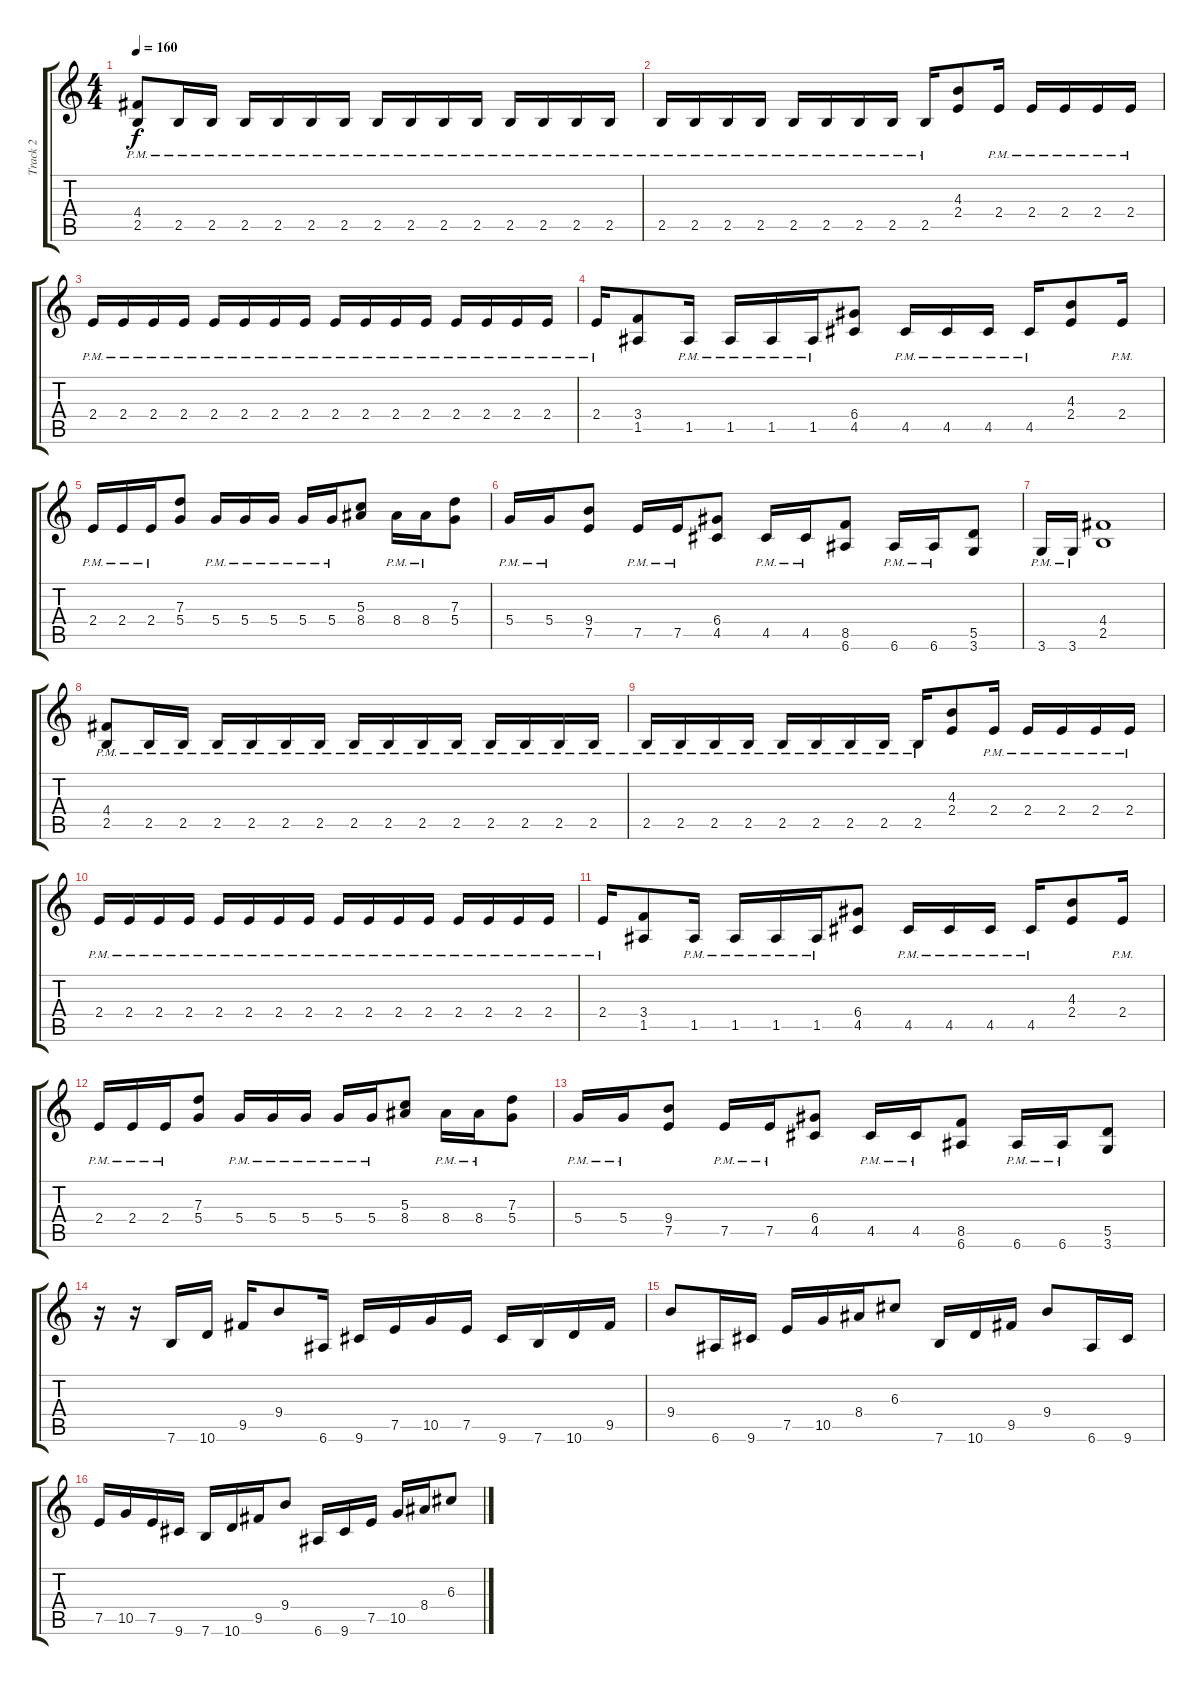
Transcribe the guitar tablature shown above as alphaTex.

\track ("Track 2" "Track 2") {instrument distortionguitar}
\staff {score tabs}
\tuning (E4 B3 G3 D3 A2 E2) {hide}
\ts (4 4)
\tempo 160
\clef g2
\ks c
(4.4 2.5{pm}).8{dy f} 2.5{pm}.16 2.5{pm}.16 2.5{pm}.16 2.5{pm}.16 2.5{pm}.16 2.5{pm}.16 2.5{pm}.16 2.5{pm}.16 2.5{pm}.16 2.5{pm}.16 2.5{pm}.16 2.5{pm}.16 2.5{pm}.16 2.5{pm}.16 |
2.5{pm}.16 2.5{pm}.16 2.5{pm}.16 2.5{pm}.16 2.5{pm}.16 2.5{pm}.16 2.5{pm}.16 2.5{pm}.16 2.5{pm}.16 (4.3 2.4).8 2.4{pm}.16 2.4{pm}.16 2.4{pm}.16 2.4{pm}.16 2.4{pm}.16 |
2.4{pm}.16 2.4{pm}.16 2.4{pm}.16 2.4{pm}.16 2.4{pm}.16 2.4{pm}.16 2.4{pm}.16 2.4{pm}.16 2.4{pm}.16 2.4{pm}.16 2.4{pm}.16 2.4{pm}.16 2.4{pm}.16 2.4{pm}.16 2.4{pm}.16 2.4{pm}.16 |
2.4{pm}.16 (3.4 1.5).8 1.5{pm}.16 1.5{pm}.16 1.5{pm}.16 1.5{pm}.16 (6.4 4.5).8 4.5{pm}.16 4.5{pm}.16 4.5{pm}.16 4.5{pm}.16 (4.3 2.4).8 2.4{pm}.16 |
2.4{pm}.16 2.4{pm}.16 2.4{pm}.16 (7.3 5.4).8 5.4{pm}.16 5.4{pm}.16 5.4{pm}.16 5.4{pm}.16 5.4{pm}.16 (5.3 8.4).8 8.4{pm}.16 8.4{pm}.16 (7.3 5.4).8 |
5.4{pm}.16 5.4{pm}.16 (9.4 7.5).8 7.5{pm}.16 7.5{pm}.16 (6.4 4.5).8 4.5{pm}.16 4.5{pm}.16 (8.5 6.6).8 6.6{pm}.16 6.6{pm}.16 (5.5 3.6).8 |
3.6{pm}.16 3.6{pm}.16 (4.4 2.5).1 |
(4.4 2.5{pm}).8 2.5{pm}.16 2.5{pm}.16 2.5{pm}.16 2.5{pm}.16 2.5{pm}.16 2.5{pm}.16 2.5{pm}.16 2.5{pm}.16 2.5{pm}.16 2.5{pm}.16 2.5{pm}.16 2.5{pm}.16 2.5{pm}.16 2.5{pm}.16 |
2.5{pm}.16 2.5{pm}.16 2.5{pm}.16 2.5{pm}.16 2.5{pm}.16 2.5{pm}.16 2.5{pm}.16 2.5{pm}.16 2.5{pm}.16 (4.3 2.4).8 2.4{pm}.16 2.4{pm}.16 2.4{pm}.16 2.4{pm}.16 2.4{pm}.16 |
2.4{pm}.16 2.4{pm}.16 2.4{pm}.16 2.4{pm}.16 2.4{pm}.16 2.4{pm}.16 2.4{pm}.16 2.4{pm}.16 2.4{pm}.16 2.4{pm}.16 2.4{pm}.16 2.4{pm}.16 2.4{pm}.16 2.4{pm}.16 2.4{pm}.16 2.4{pm}.16 |
2.4{pm}.16 (3.4 1.5).8 1.5{pm}.16 1.5{pm}.16 1.5{pm}.16 1.5{pm}.16 (6.4 4.5).8 4.5{pm}.16 4.5{pm}.16 4.5{pm}.16 4.5{pm}.16 (4.3 2.4).8 2.4{pm}.16 |
2.4{pm}.16 2.4{pm}.16 2.4{pm}.16 (7.3 5.4).8 5.4{pm}.16 5.4{pm}.16 5.4{pm}.16 5.4{pm}.16 5.4{pm}.16 (5.3 8.4).8 8.4{pm}.16 8.4{pm}.16 (7.3 5.4).8 |
5.4{pm}.16 5.4{pm}.16 (9.4 7.5).8 7.5{pm}.16 7.5{pm}.16 (6.4 4.5).8 4.5{pm}.16 4.5{pm}.16 (8.5 6.6).8 6.6{pm}.16 6.6{pm}.16 (5.5 3.6).8 |
r.16 r.16 7.6.16 10.6.16 9.5.16 9.4.8 6.6.16 9.6.16 7.5.16 10.5.16 7.5.16 9.6.16 7.6.16 10.6.16 9.5.16 |
9.4.8 6.6.16 9.6.16 7.5.16 10.5.16 8.4.16 6.3.8 7.6.16 10.6.16 9.5.16 9.4.8 6.6.16 9.6.16 |
7.5.16 10.5.16 7.5.16 9.6.16 7.6.16 10.6.16 9.5.16 9.4.8 6.6.16 9.6.16 7.5.16 10.5.16 8.4.16 6.3.8
